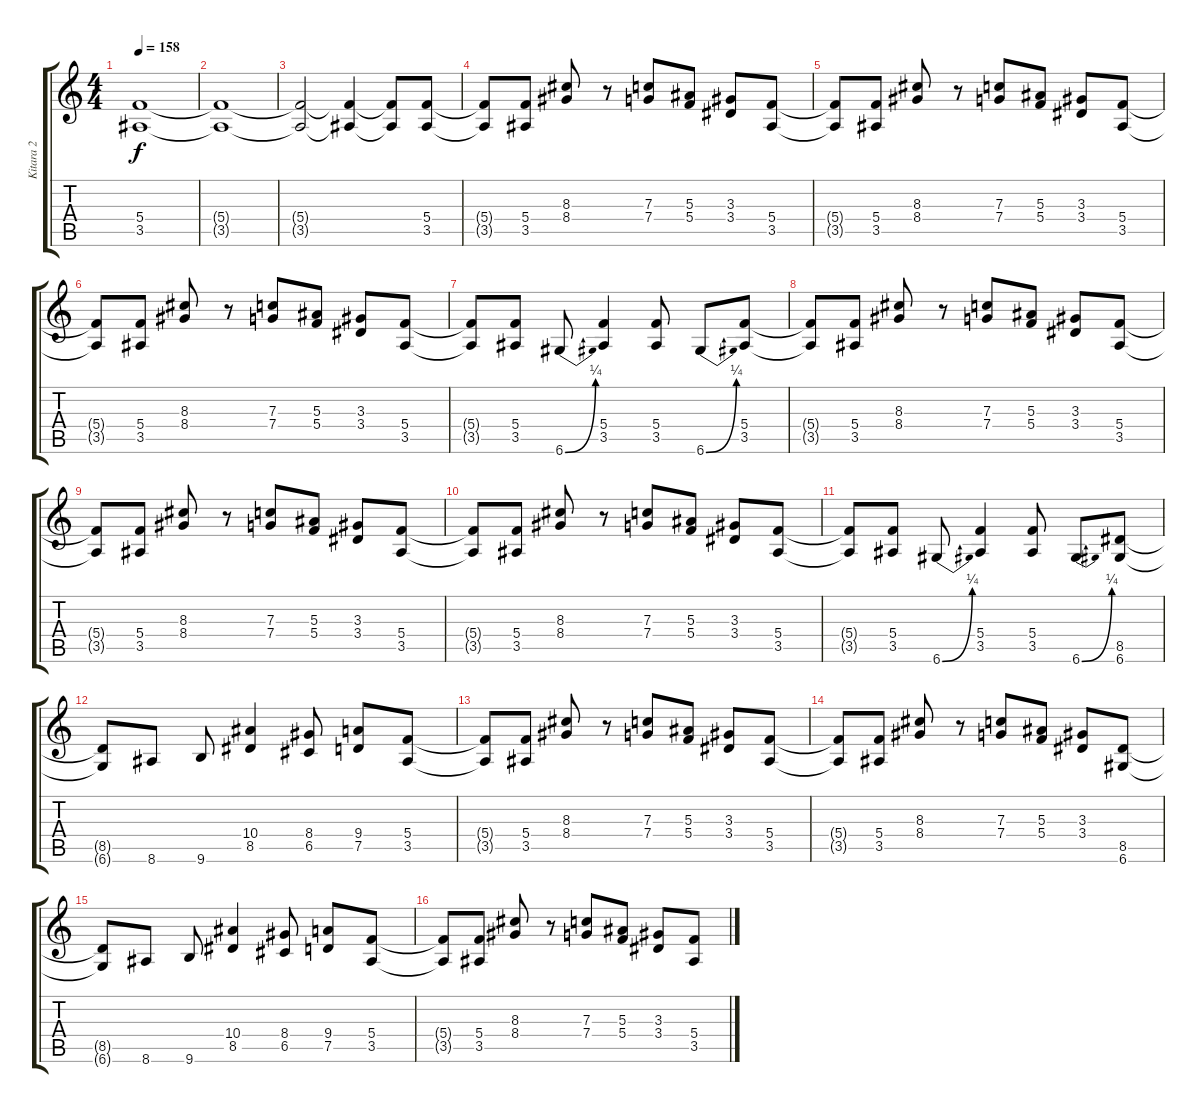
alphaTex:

\track ("Kitara 2" "Kitara 2") {instrument distortionguitar}
\staff {score tabs}
\tuning (D4 A3 F3 C3 G2 D2) {hide}
\ts (4 4)
\tempo 158
\clef g2
\ks c
(5.4{t} 3.5{t}).1{dy f} |
(5.4{t} 3.5{t}).1 |
(5.4{t} 3.5{t}).2 (5.4{t} 3.5{t}).4 (5.4{t} 3.5{t}).8 (5.4 3.5).8 |
(5.4{t} 3.5{t}).8 (5.4 3.5).8 (8.3 8.4).8 r.8 (7.3 7.4).8 (5.3 5.4).8 (3.3 3.4).8 (5.4 3.5).8 |
(5.4{t} 3.5{t}).8 (5.4 3.5).8 (8.3 8.4).8 r.8 (7.3 7.4).8 (5.3 5.4).8 (3.3 3.4).8 (5.4 3.5).8 |
(5.4{t} 3.5{t}).8 (5.4 3.5).8 (8.3 8.4).8 r.8 (7.3 7.4).8 (5.3 5.4).8 (3.3 3.4).8 (5.4 3.5).8 |
(5.4{t} 3.5{t}).8 (5.4 3.5).8 6.6{be (bend 0 0 60 1)}.8 (5.4 3.5).4 (5.4 3.5).8 6.6{be (bend 0 0 60 1)}.8 (5.4 3.5).8 |
(5.4{t} 3.5{t}).8 (5.4 3.5).8 (8.3 8.4).8 r.8 (7.3 7.4).8 (5.3 5.4).8 (3.3 3.4).8 (5.4 3.5).8 |
(5.4{t} 3.5{t}).8 (5.4 3.5).8 (8.3 8.4).8 r.8 (7.3 7.4).8 (5.3 5.4).8 (3.3 3.4).8 (5.4 3.5).8 |
(5.4{t} 3.5{t}).8 (5.4 3.5).8 (8.3 8.4).8 r.8 (7.3 7.4).8 (5.3 5.4).8 (3.3 3.4).8 (5.4 3.5).8 |
(5.4{t} 3.5{t}).8 (5.4 3.5).8 6.6{be (bend 0 0 60 1)}.8 (5.4 3.5).4 (5.4 3.5).8 6.6{be (bend 0 0 60 1)}.8 (8.5 6.6).8 |
(8.5{t} 6.6{t}).8 8.6.8 9.6.8 (10.4 8.5).4 (8.4 6.5).8 (9.4 7.5).8 (5.4 3.5).8 |
(5.4{t} 3.5{t}).8 (5.4 3.5).8 (8.3 8.4).8 r.8 (7.3 7.4).8 (5.3 5.4).8 (3.3 3.4).8 (5.4 3.5).8 |
(5.4{t} 3.5{t}).8 (5.4 3.5).8 (8.3 8.4).8 r.8 (7.3 7.4).8 (5.3 5.4).8 (3.3 3.4).8 (8.5 6.6).8 |
(8.5{t} 6.6{t}).8 8.6.8 9.6.8 (10.4 8.5).4 (8.4 6.5).8 (9.4 7.5).8 (5.4 3.5).8 |
(5.4{t} 3.5{t}).8 (5.4 3.5).8 (8.3 8.4).8 r.8 (7.3 7.4).8 (5.3 5.4).8 (3.3 3.4).8 (5.4 3.5).8
